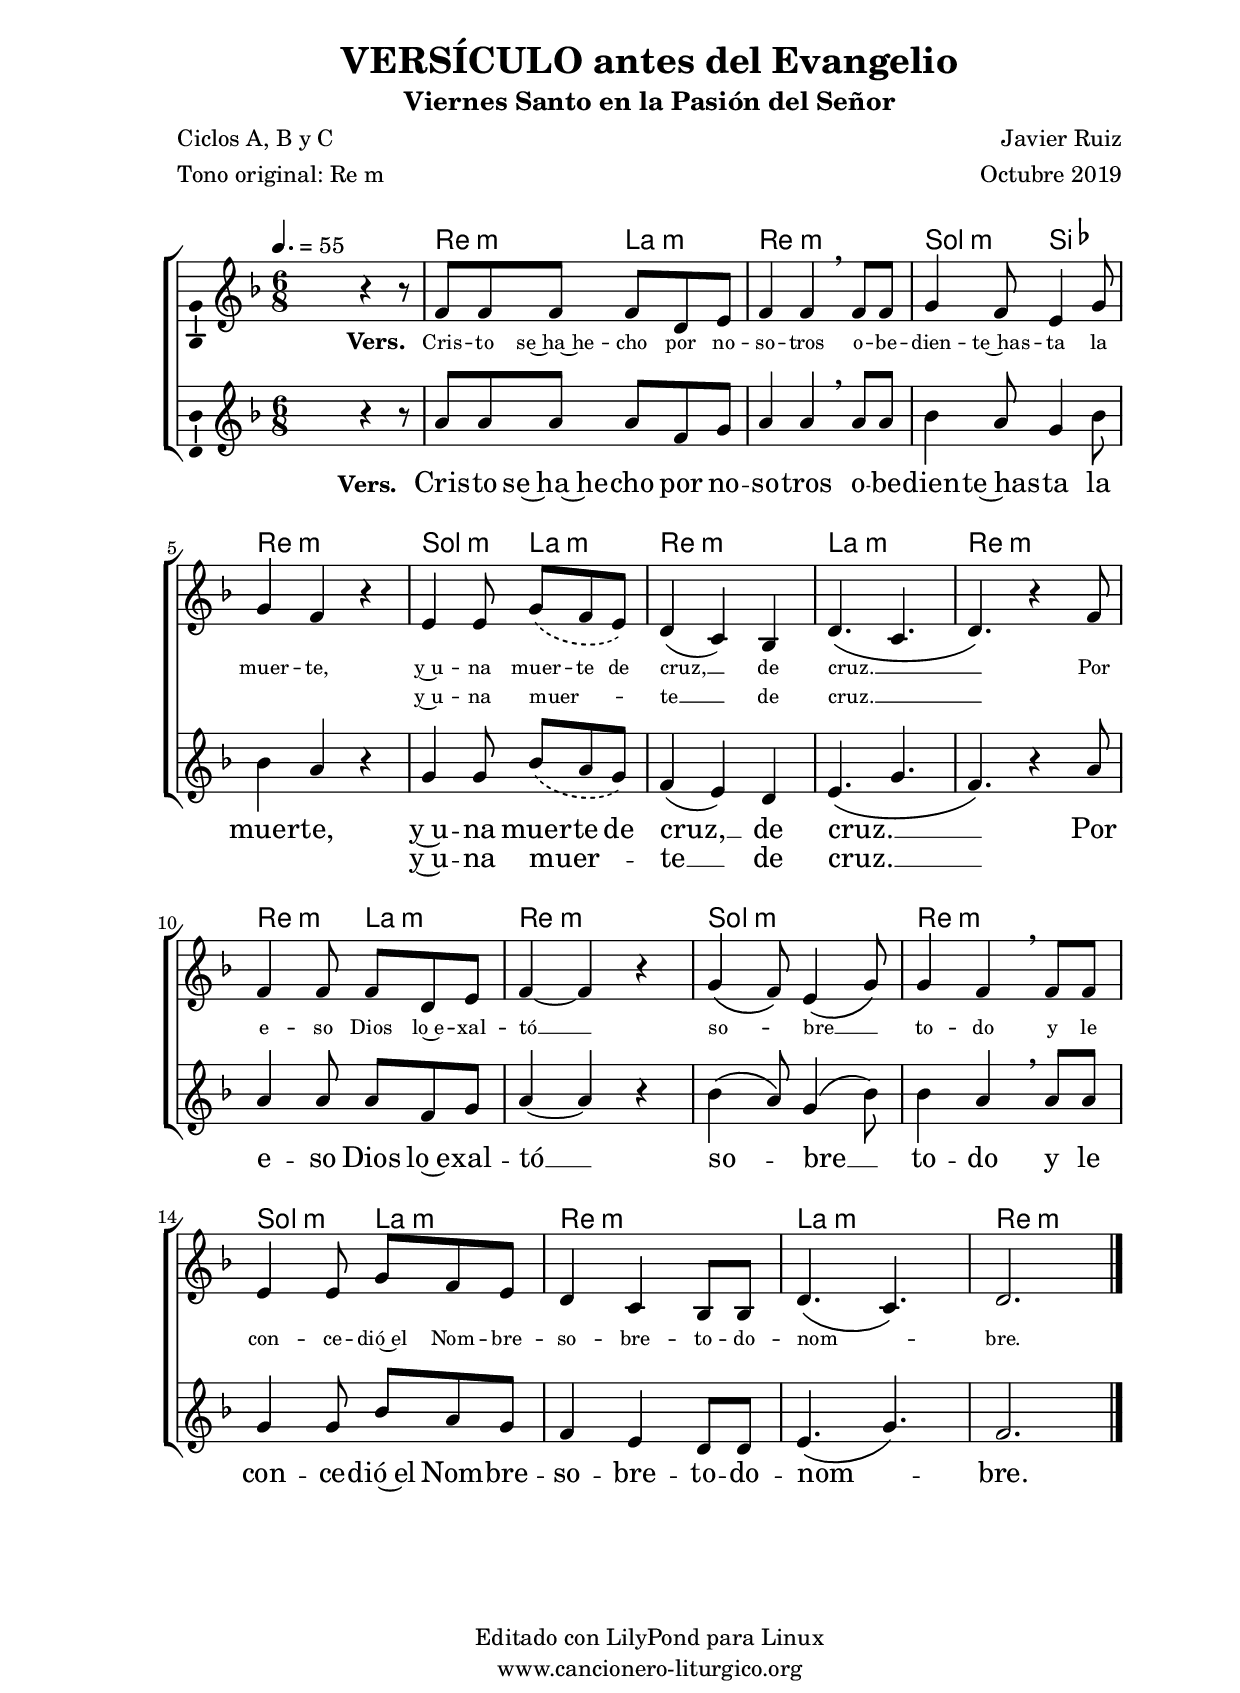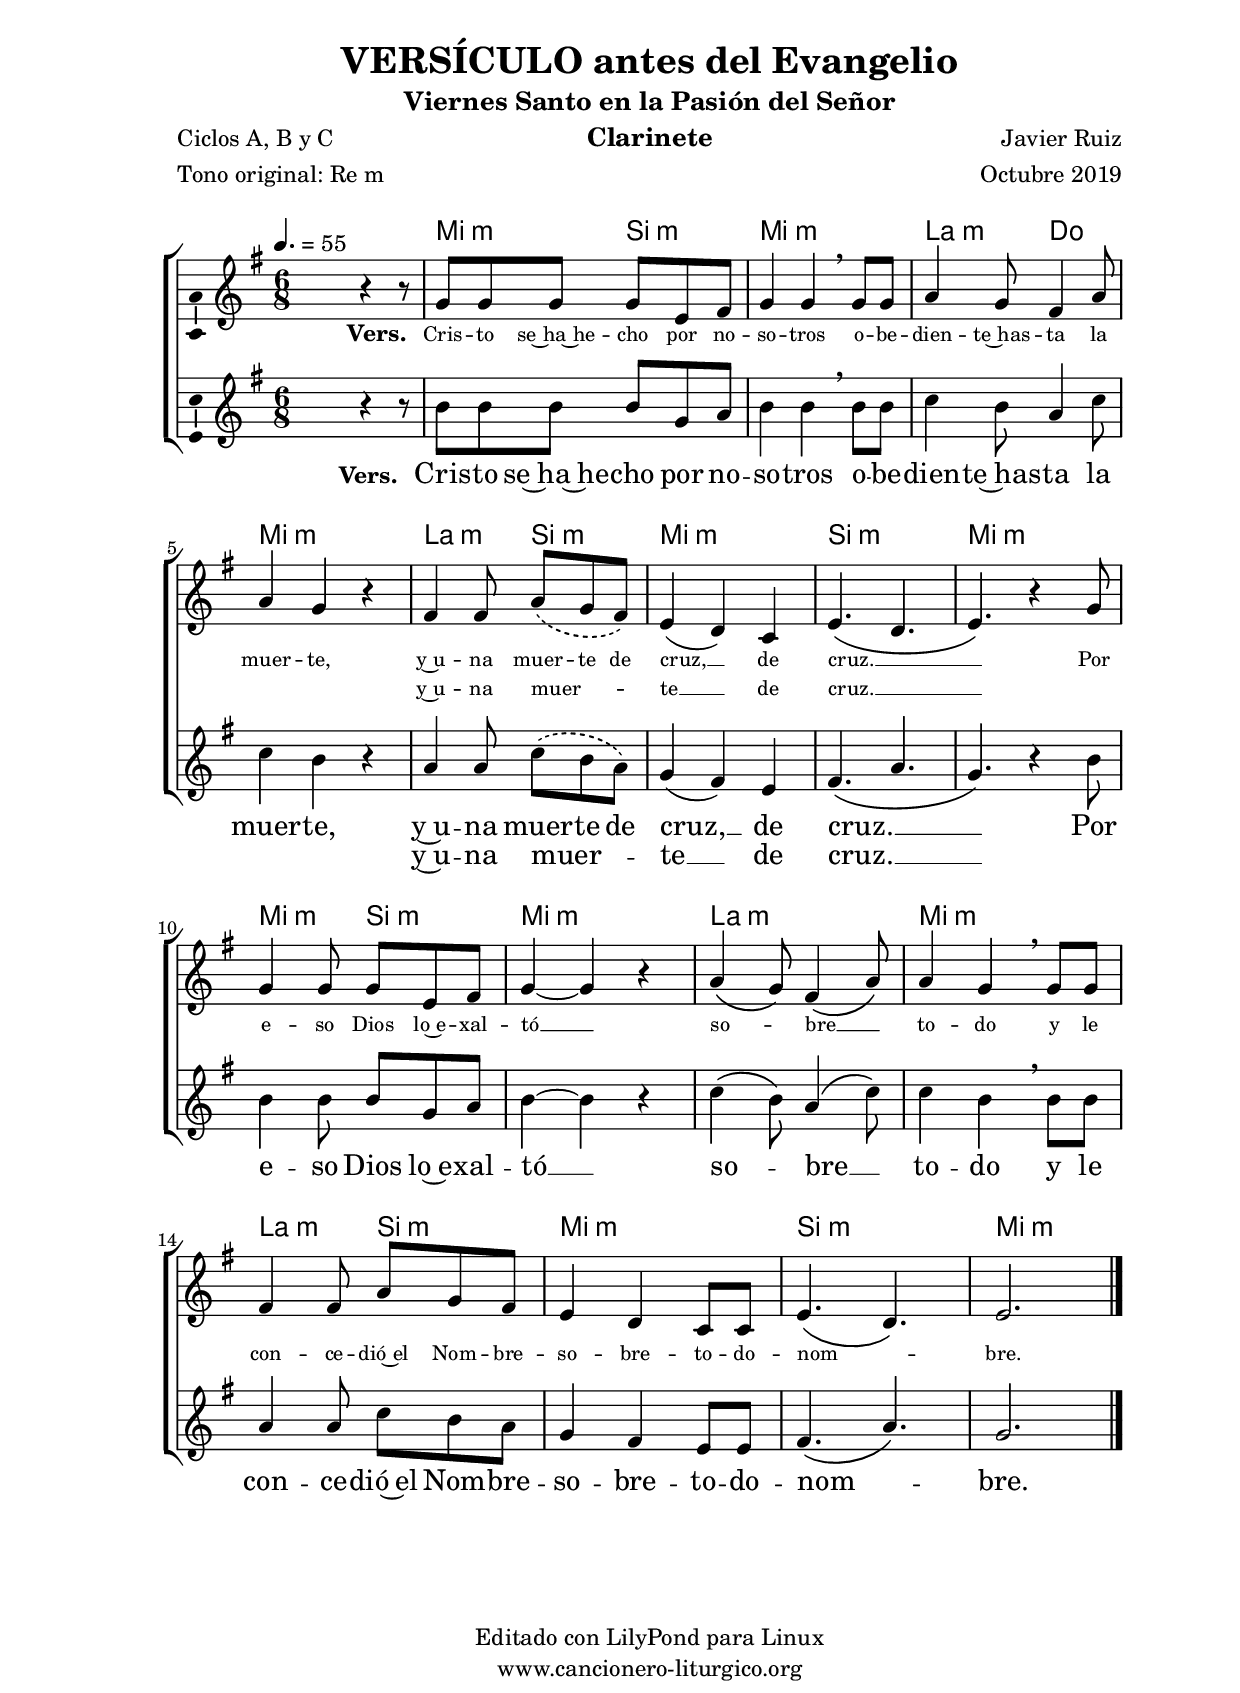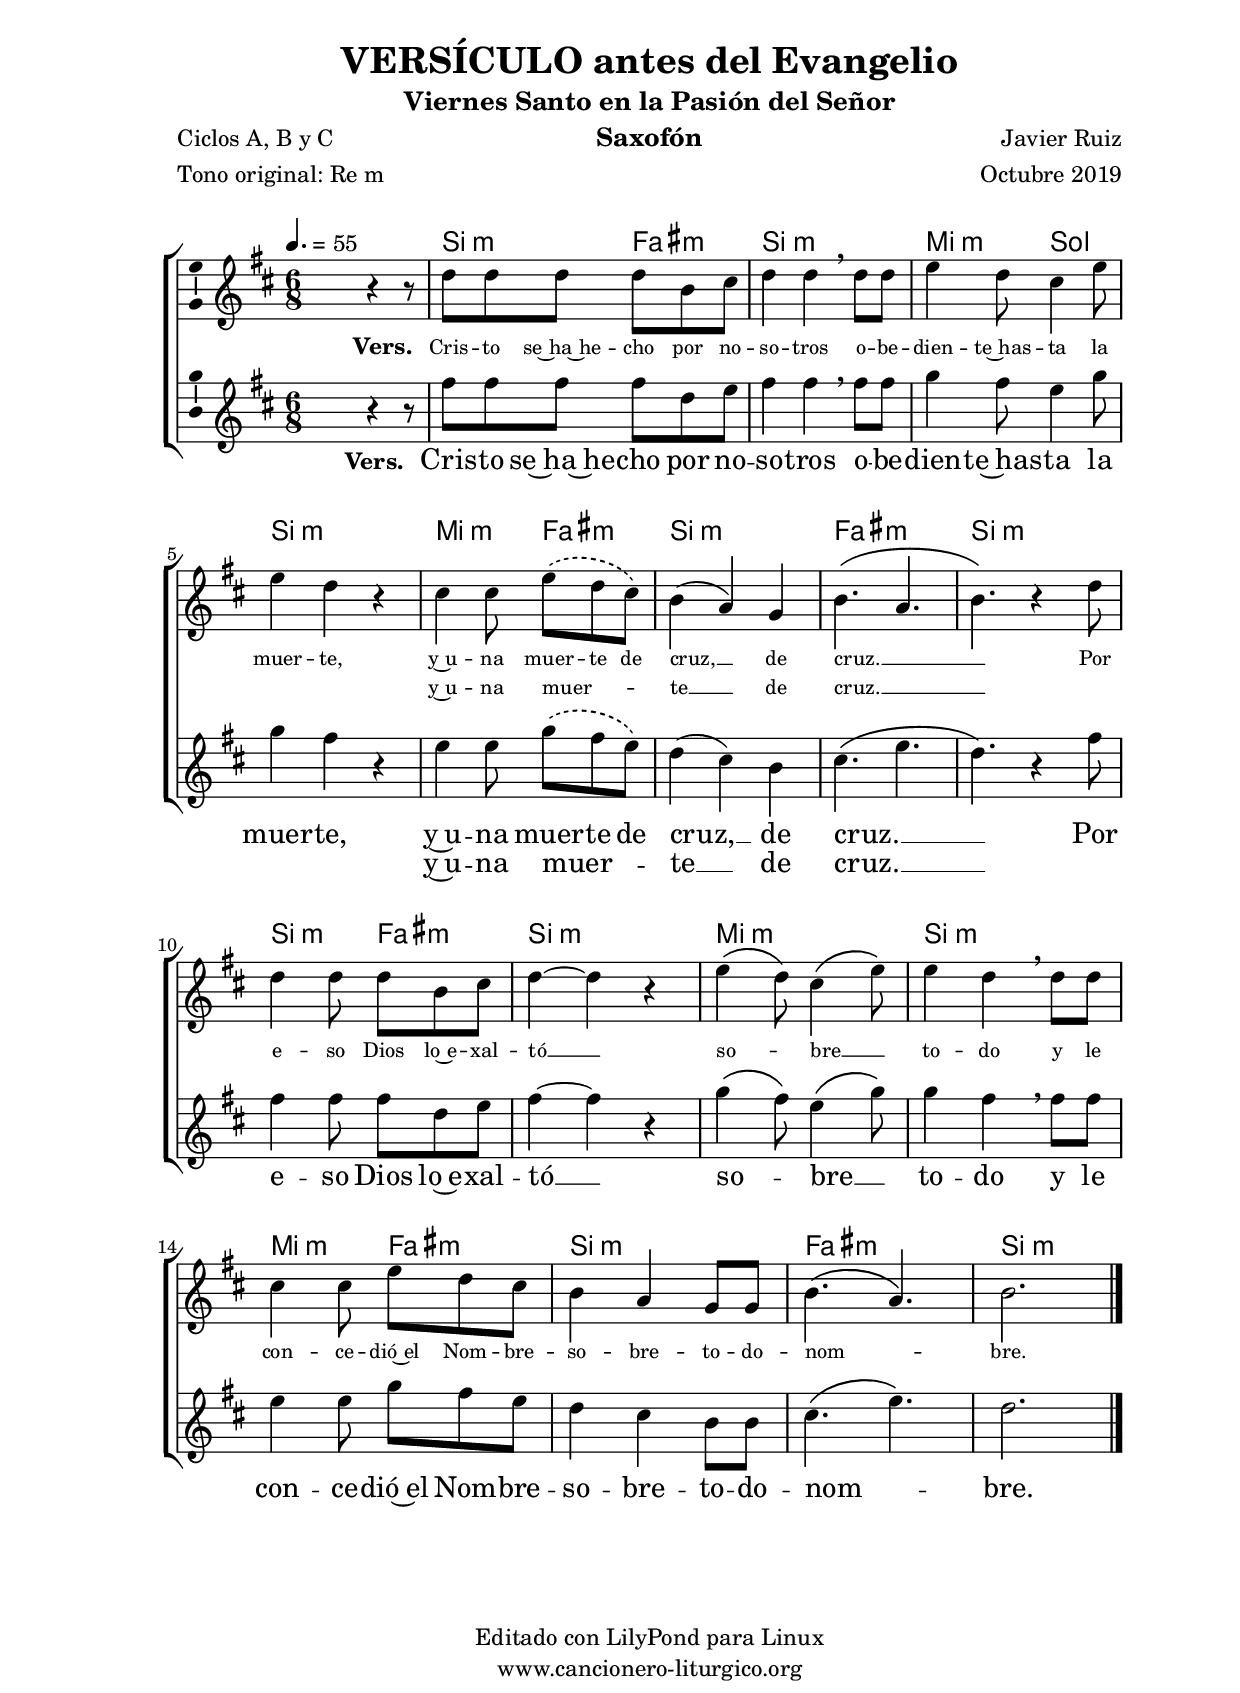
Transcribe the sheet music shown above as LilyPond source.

%
%para convertir .midi en .wav:
%timidity filename.midi -Ow -o finename.wav
%
%
%Para convertir de .wav a .mp3:
%lame -h -m j filename.wav
%
%
%para escuchar el midi:
%timidity nombrefichero.midi
%


%versión de lilypond para la que se ha escrito esta partitura:
\version "2.16.0"

	%Tamaño papel
	#(set-default-paper-size "a4")
	%Tamaño partitura
	#(set-global-staff-size 20)
	%No responde al pulsar sobre una nota
	#(ly:set-option 'point-and-click #f)

%parámetros del encabezamiento:
\header {
	title = "VERSÍCULO antes del Evangelio"
	subtitle = "Viernes Santo en la Pasión del Señor"
	composer = "Javier Ruiz"
	poet = "Ciclos A, B y C"
	meter = "Tono original: Re m"
	arranger = "Octubre 2019"
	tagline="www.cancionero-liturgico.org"
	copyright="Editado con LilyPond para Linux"
	}

%parámetros asociados al papel:
\paper  {
	oddHeaderMarkup = \markup {\fill-line { \on-the-fly #not-first-page \fromproperty #'header:title \on-the-fly #not-first-page \fromproperty #'header:composer }}
	evenHeaderMarkup = \markup {\fill-line { \fromproperty #'header:composer \fromproperty #'header:title }}
	#(set-paper-size "a4")
	print-page-number = ##f
	first-page-number = 1
	print-first-page-number = ##f
%	head-separation = 3.0 \cm
	top-margin = 1.5 \cm
%	top-margin = 2.0 \cm
%%%	bottom-margin = 0.5\cm
	bottom-margin = 0.2\cm
	left-margin = 3.0 \cm
	line-width = 16.0 \cm 
	indent = 0\mm
	interscoreline = 2.\mm
	between-system-space = 15\mm
%	para que las partituras no llenen la hoja:
	ragged-bottom = ##t
%	idem para la última hoja:
	ragged-last-bottom = ##f
%	para que las partituras llenen el ancho del papel:
	ragged-last = ##f
	after-title-space = 2.5 \cm
%page-count=2
system-count=4

	%Flexible Vertical Spacing
%	markup-markup-spacing =
%	#'((basic-distance . 15) (minimum-distance . 15) (padding . 3))
	markup-system-spacing =
	#'((basic-distance . 15) (minimum-distance . 15) (padding . 3))
	system-system-spacing =
	#'((basic-distance . 15) (minimum-distance . 15) (padding . 3))
	score-system-spacing =
	#'((basic-distance . 15) (minimum-distance . 15) (padding . 5))
%	top-system-spacing = % header
%	#'((basic-distance . 8) (minimum-distance . 0) (padding . 0))
%	top-markup-spacing =
%	#'((basic-distance . 20) (minimum-distance . 20) (padding . 0))
	last-bottom-spacing = % footer
	#'((basic-distance . 5) (minimum-distance . 5) (padding . 0))
%	score-markup-spacing =
%	#'((basic-distance . 16) (minimum-distance . 13) (padding . 0))

	}


%parámetros que afectan a toda la partitura:
global =  {
	%clave de sol (G):
	\clef G
	%armadura:
%	\transpose ees f
	\key d \minor
	\tempo 4.=55
	\set Score.tempoHideNote = ##f
	}


acordes = {
	\italianChords
	\chordmode {
%	\transpose ees f
{

s2.
d4.:m a:m d2.:m g4.:m bes d2.:m g4.:m a:m d2.:m a2.:m d2.:m

d4.:m a:m d2.:m g:m d:m g4.:m a:m d2.:m a2.:m d2.:m

	}
	}
}


melodiatrompeta = 
%	\transpose ees f
{

	\relative c''{
	\time 6/8

s4. r4.
r2.
f4 a g8 f
e4. g
f2.
r2.
d4 f e8 d
c4. e
f2.

%\bar "||"
\break

r2.
f4 a g8 f
e4. g
f2.
r2.
d4 f e8 d
c4. e
f2.

}
	\bar "|."
	}


melodiatres = 
%	\transpose ees f
{

	\relative c''{
	\time 6/8

s4 s8 r4 r8
f,8 f f f d e
f4 f \breathe f8 f
g4 f8 e4 g8
g4 f r4
e4 e8 \phrasingSlurDashed g \(f e\)
d4 (c) bes \phrasingSlurSolid
d4. \(c
d4.\) r4 f8

%\bar "||"
\break

f4 f8 f d e
f4~f r4
g4 \(f8\) e4 \(g8\)
g4 f \breathe f8 f
e4 e8 g f e
d4 c bes8 bes
d4. \(c\)
d2.

}

	\bar "|."
	}


melodiabajo = 
%	\transpose ees f
{

	%clave de fa (F):
	\clef F

	\relative c{
	\time 6/8

s4. r4 r8
d4 d8 a'4 a8
d,4 d e8 d
g4 g8 g f e
f4 e d
bes4 bes8 c4 c8
d4 d g8 f
e4 f8 g f e
d2.

%\bar "||"
\break

d4 d8 a'4 a8
d,4 d e8 d
g4 g8 g f e
f4 e d
bes4 bes8 c4 c8
d4 d g8 f
e4 f8 g f e
d2.

}
	\bar "|."
	}


melodia = 
%	\transpose ees f
{

	\relative c'{
	\time 6/8

s4 s8 r4 r8
a'8 a a a f g
a4 a \breathe a8 a
bes4 a8 g4 bes8
bes4 a r4
g4 g8 \phrasingSlurDashed bes \(a g\)
f4 (e) d \phrasingSlurSolid
e4. \(g
f4.\) r4 a8

%\bar "||"
\break

a4 a8 a f g
a4~a r4
bes4 \(a8\) g4 \(bes8\)
bes4 a \breathe a8 a
g4 g8 bes a g
f4 e d8 d
e4. \(g\)
f2.

}
	\bar "|."
	}


texto = \lyricmode {
\set stanza =#"Vers. " Cris -- to se~ha~he -- cho por no -- so -- tros
o -- be -- dien -- te~has -- ta la muer -- te,
y~u -- na muer -- te de cruz, __ de cruz. __ _ _

Por e -- so Dios lo~e -- xal -- tó __ so -- _ bre __ _ to -- do
y le con -- ce -- dió~el Nom -- bre -- so -- bre -- to -- do -- nom -- _ bre.

	}

textodos = \lyricmode {
\skip1 \skip1 \skip1 \skip1 \skip1 \skip1 \skip1 \skip1
\skip1 \skip1 \skip1 \skip1 \skip1 \skip1 \skip1 \skip1
y~u -- na muer -- _ _ te __ de cruz. __ _ _

	}

textotres = \lyricmode {
\override LyricText #'font-size = #-1
\set stanza =#"Vers. " Cris -- to se~ha~he -- cho por no -- so -- tros
o -- be -- dien -- te~has -- ta la muer -- te,
y~u -- na muer -- te de cruz, __ de cruz. __ _ _

Por e -- so Dios lo~e -- xal -- tó __ so -- _ bre __ _ to -- do
y le con -- ce -- dió~el Nom -- bre -- so -- bre -- to -- do -- nom -- _ bre.

	}

textocuatro = \lyricmode {
\override LyricText #'font-size = #-1
\skip1 \skip1 \skip1 \skip1 \skip1 \skip1 \skip1 \skip1
\skip1 \skip1 \skip1 \skip1 \skip1 \skip1 \skip1 \skip1
y~u -- na muer -- _ _ te __ de cruz. __ _ _

	}


acordesStaff = \context ChordNames = acordesStaff <<
	\set Staff.midiInstrument = #"choir aahs"
	\set Staff.midiMinimumVolume = #0.3
	\set Staff.midiMaximumVolume = #0.5
	\set chordChanges = ##f
	\acordes
	>>

voztrompetaStaff = \context Voice = voztrompetaStaff
<<
	\override Staff.StaffSymbol #'staff-space = #(magstep -0.35)
	\set Staff.midiInstrument = #"trumpet"
	\set Staff.midiMinimumVolume = #0.4
	\set Staff.midiMaximumVolume = #0.6
	\global
	\melodiatrompeta
	>>

voztresStaff = \context Voice = voztresStaff
\with {\consists "Ambitus_engraver"}
<<
%	\override Staff.StaffSymbol #'staff-space = #(magstep -0.35)
	\set Staff.midiInstrument = #"violin"
	\set Staff.midiMinimumVolume = #0.6
	\set Staff.midiMaximumVolume = #0.8
	\global
	\relative c' \melodiatres
	>>

vozStaff = \context Voice = vozStaff
\with {\consists "Ambitus_engraver"}
<<
%	\set Staff.instrumentName = ""
%	\set Staff.shortInstrumentName = ""
%	\set Staff.midiInstrument = #"clarinet"
%	\set Staff.midiInstrument = #"cello"
	\set Staff.midiInstrument = #"flute"
%	\set Staff.midiInstrument = #"electric guitar (jazz)"
%	\set Staff.midiInstrument = #"english horn"
%	\set Staff.midiInstrument = #"violin"
%	\set Staff.midiInstrument = #"glockenspiel"
	\set Staff.midiMinimumVolume = #0.8
	\set Staff.midiMaximumVolume = #1.0
	\global
	\melodia
	>>

vozbajoStaff = \context Voice = vozbajoStaff
<<
	\override Staff.StaffSymbol #'staff-space = #(magstep -0.35)
	\set Staff.midiInstrument = #"english horn"
	\set Staff.midiMinimumVolume = #0.6
	\set Staff.midiMaximumVolume = #0.8
	\global
	\melodiabajo
	>>

textoStaff = \context Lyrics = textoStaff <<
	\lyricsto vozStaff \texto
	>>

textodosStaff = \context Lyrics = textodosStaff <<
	\lyricsto vozStaff \textodos
	>>

textotresStaff = \context Lyrics = textotresStaff <<
	\lyricsto voztresStaff \textotres
	>>

textocuatroStaff = \context Lyrics = textocuatroStaff <<
	\lyricsto voztresStaff \textocuatro
	>>


\book {
	\score {
		<<
		\context ChoirStaff {
%			\override StaffGroup.SystemStartBracket #'collapse-height = #1
%			\override Score.SystemStartBar #'collapse-height = #1
			<<
			\acordesStaff
%			\voztrompetaStaff
			\voztresStaff
			\textotresStaff
			\textocuatroStaff
			\vozStaff
			\textoStaff
			\textodosStaff
%			\vozbajoStaff
			>>
			}
		>>
		\layout {
	    		\context {
				\Lyrics
				\override LyricText #'font-size = #2
				}
	   		 \context {
				\Score
				\override StaffSymbol #'staff-space = #(magstep +3)
				}
			}
		}
	\score {
		\unfoldRepeats
		<<
		\context ChoirStaff {
			<<
			\acordesStaff
			\voztrompetaStaff
			\voztresStaff
			\vozStaff
			\vozbajoStaff
			>>
			}
		>>
		\midi {
	  		\context {
	  			\Score
				tempoWholesPerMinute = #(ly:make-moment 70 4)
				}
			}
		}
	}

%Partitura para clarinete
#(define output-suffix "C")
\book {
	\header{
		instrument = "Clarinete"
		}
	\score {
		<<
		\context ChoirStaff {
%			\override StaffGroup.SystemStartBracket #'collapse-height = #1
%			\override Score.SystemStartBar #'collapse-height = #1
\transpose c d
			<<
			\acordesStaff
%			\voztrompetaStaff
			\voztresStaff
			\textotresStaff
			\textocuatroStaff
			\vozStaff
			\textoStaff
			\textodosStaff
%			\vozbajoStaff
			>>
			}
		>>
		\layout {
	    		\context {
				\Lyrics
				\override LyricText #'font-size = #2
				}
	   		 \context {
				\Score
				\override StaffSymbol #'staff-space = #(magstep +3)
				}
			}
		}
	}

%Partitura para saxofón
#(define output-suffix "S")
\book {
	\header{
		instrument = "Saxofón"
		}
	\score {
		<<
		\context ChoirStaff {
%			\override StaffGroup.SystemStartBracket #'collapse-height = #1
%			\override Score.SystemStartBar #'collapse-height = #1
\transpose c a
			<<
			\acordesStaff
%			\voztrompetaStaff
			\voztresStaff
			\textotresStaff
			\textocuatroStaff
			\vozStaff
			\textoStaff
			\textodosStaff
%			\vozbajoStaff
			>>
			}
		>>
		\layout {
	    		\context {
				\Lyrics
				\override LyricText #'font-size = #2
				}
	   		 \context {
				\Score
				\override StaffSymbol #'staff-space = #(magstep +3)
				}
			}
		}
	}


